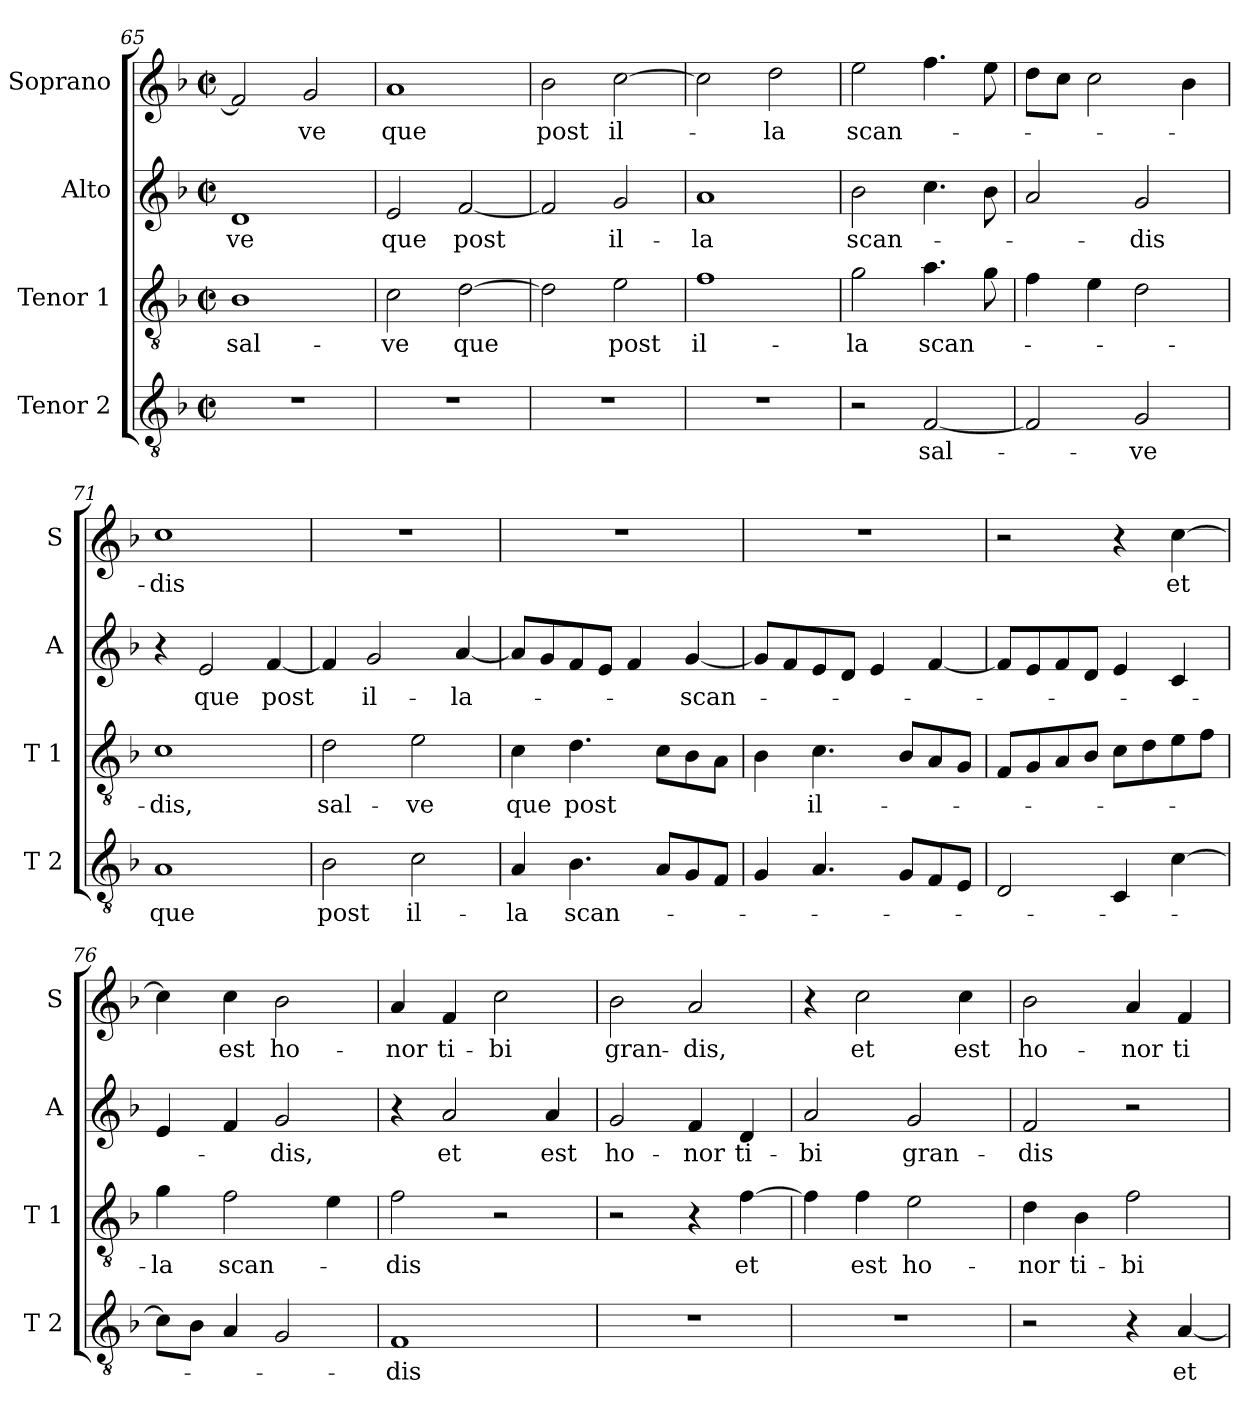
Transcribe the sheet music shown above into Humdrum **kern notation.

**kern	**text	**kern	**text	**kern	**text	**kern	**text
*part4	*part4	*part3	*part3	*part2	*part2	*part1	*part1
*staff4	*staff4	*staff3	*staff3	*staff2	*staff2	*staff1	*staff1
*I"Tenor 2	*	*I"Tenor 1	*	*I"Alto	*	*I"Soprano	*
*I'T 2	*	*I'T 1	*	*I'A	*	*I'S	*
*clefGv2	*	*clefGv2	*	*clefG2	*	*clefG2	*
*k[b-]	*	*k[b-]	*	*k[b-]	*	*k[b-]	*
*M2/2	*	*M2/2	*	*M2/2	*	*M2/2	*
*met(c|)	*	*met(c|)	*	*met(c|)	*	*met(c|)	*
=65	=65	=65	=65	=65	=65	=65	=65
!	!	!	!LO:LY:b	!	!LO:LY:b	!	!
1r	.	1B-	sal-	1d	-ve	2f/]	.
!	!	!	!	!	!	!	!LO:LY:b
.	.	.	.	.	.	2g/	-ve
=66	=66	=66	=66	=66	=66	=66	=66
!	!	!	!LO:LY:b	!	!LO:LY:b	!	!LO:LY:b
1r	.	2c\	-ve	2e/	que	1a	que
!	!	!	!LO:LY:b	!	!LO:LY:b	!	!
.	.	[2d\	que	[2f/	post	.	.
=67	=67	=67	=67	=67	=67	=67	=67
!	!	!	!	!	!	!	!LO:LY:b
1r	.	2d\]	.	2f/]	.	2b-\	post
!	!	!	!LO:LY:b	!	!LO:LY:b	!	!LO:LY:b
.	.	2e\	post	2g/	il-	[2cc\	il-
!!LO:PB:g=z
=68	=68	=68	=68	=68	=68	=68	=68
!	!	!	!LO:LY:b	!	!LO:LY:b	!	!
1r	.	1f	il-	1a	-la	2cc\]	.
!	!	!	!	!	!	!	!LO:LY:b
.	.	.	.	.	.	2dd\	-la
=69	=69	=69	=69	=69	=69	=69	=69
!	!	!	!LO:LY:b	!	!LO:LY:b	!	!LO:LY:b
2r	.	2g\	-la	2b-\	scan-	2ee\	scan-
!	!LO:LY:b	!	!LO:LY:b	!	!	!	!
[2F/	sal-	4.a\	scan-	4.cc\	.	4.ff\	.
.	.	8g\	.	8b-\	.	8ee\	.
=70	=70	=70	=70	=70	=70	=70	=70
2F/]	.	4f\	.	2a/	.	8ddL	.
.	.	.	.	.	.	8ccJ	.
.	.	4e\	.	.	.	2cc\	.
!	!LO:LY:b	!	!	!	!LO:LY:b	!	!
2G/	-ve	2d\	.	2g/	-dis	.	.
.	.	.	.	.	.	4b-\	.
=71	=71	=71	=71	=71	=71	=71	=71
!	!LO:LY:b	!	!LO:LY:b	!	!	!	!LO:LY:b
1A	que	1c	-dis,	4r	.	1cc	-dis
!	!	!	!	!	!LO:LY:b	!	!
.	.	.	.	2e/	que	.	.
!	!	!	!	!	!LO:LY:b	!	!
.	.	.	.	[4f/	post	.	.
=72	=72	=72	=72	=72	=72	=72	=72
!	!LO:LY:b	!	!LO:LY:b	!	!	!	!
2B-\	post	2d\	sal-	4f/]	.	1r	.
!	!	!	!	!	!LO:LY:b	!	!
.	.	.	.	2g/	il-	.	.
!	!LO:LY:b	!	!LO:LY:b	!	!	!	!
2c\	il-	2e\	-ve	.	.	.	.
!	!	!	!	!	!LO:LY:b	!	!
.	.	.	.	[4a/	-la-	.	.
=73	=73	=73	=73	=73	=73	=73	=73
!	!LO:LY:b	!	!LO:LY:b	!	!	!	!
4A/	-la	4c\	que	8aL]	.	1r	.
.	.	.	.	8g	.	.	.
!	!LO:LY:b	!	!LO:LY:b	!	!	!	!
4.B-\	scan-	4.d\	post	8f	.	.	.
.	.	.	.	8eJ	.	.	.
.	.	.	.	4f/	.	.	.
8AL	.	8cL	.	.	.	.	.
!	!	!	!	!	!LO:LY:b	!	!
8G	.	8B-	.	[4g/	-scan-	.	.
8FJ	.	8AJ	.	.	.	.	.
!!LO:LB:g=z
=74	=74	=74	=74	=74	=74	=74	=74
4G/	.	4B-\	.	8gL]	.	1r	.
.	.	.	.	8f	.	.	.
!	!	!	!LO:LY:b	!	!	!	!
4.A/	.	4.c\	il-	8e	.	.	.
.	.	.	.	8dJ	.	.	.
.	.	.	.	4e/	.	.	.
8GL	.	8B-L	.	.	.	.	.
8F	.	8A	.	[4f/	.	.	.
8EJ	.	8GJ	.	.	.	.	.
=75	=75	=75	=75	=75	=75	=75	=75
2D/	.	8FL	.	8fL]	.	2r	.
.	.	8G	.	8e	.	.	.
.	.	8A	.	8f	.	.	.
.	.	8B-J	.	8dJ	.	.	.
4C/	.	8cL	.	4e/	.	4r	.
.	.	8d	.	.	.	.	.
!	!	!	!	!	!	!	!LO:LY:b
[4c\	.	8e	.	4c/	.	[4cc\	et
.	.	8fJ	.	.	.	.	.
=76	=76	=76	=76	=76	=76	=76	=76
!	!	!	!LO:LY:b	!	!	!	!
8cL]	.	4g\	-la	4e/	.	4cc\]	.
8B-J	.	.	.	.	.	.	.
!	!	!	!LO:LY:b	!	!	!	!LO:LY:b
4A/	.	2f\	scan-	4f/	.	4cc\	est
!	!	!	!	!	!LO:LY:b	!	!LO:LY:b
2G/	.	.	.	2g/	-dis,	2b-\	ho-
.	.	4e\	.	.	.	.	.
=77	=77	=77	=77	=77	=77	=77	=77
!	!LO:LY:b	!	!LO:LY:b	!	!	!	!LO:LY:b
1F	-dis	2f\	-dis	4r	.	4a/	-nor
!	!	!	!	!	!LO:LY:b	!	!LO:LY:b
.	.	.	.	2a/	et	4f/	ti-
!	!	!	!	!	!	!	!LO:LY:b
.	.	2r	.	.	.	2cc\	-bi
!	!	!	!	!	!LO:LY:b	!	!
.	.	.	.	4a/	est	.	.
=78	=78	=78	=78	=78	=78	=78	=78
!	!	!	!	!	!LO:LY:b	!	!LO:LY:b
1r	.	2r	.	2g/	ho-	2b-\	gran-
!	!	!	!	!	!LO:LY:b	!	!LO:LY:b
.	.	4r	.	4f/	-nor	2a/	-dis,
!	!	!	!LO:LY:b	!	!LO:LY:b	!	!
.	.	[4f\	et	4d/	ti-	.	.
=79	=79	=79	=79	=79	=79	=79	=79
!	!	!	!	!	!LO:LY:b	!	!
1r	.	4f\]	.	2a/	-bi	4r	.
!	!	!	!LO:LY:b	!	!	!	!LO:LY:b
.	.	4f\	est	.	.	2cc\	et
!	!	!	!LO:LY:b	!	!LO:LY:b	!	!
.	.	2e\	ho-	2g/	gran-	.	.
!	!	!	!	!	!	!	!LO:LY:b
.	.	.	.	.	.	4cc\	est
!!LO:LB:g=z
=80	=80	=80	=80	=80	=80	=80	=80
!	!	!	!LO:LY:b	!	!LO:LY:b	!	!LO:LY:b
2r	.	4d\	-nor	2f/	-dis	2b-\	ho-
!	!	!	!LO:LY:b	!	!	!	!
.	.	4B-\	ti-	.	.	.	.
!	!	!	!LO:LY:b	!	!	!	!LO:LY:b
4r	.	2f\	-bi	2r	.	4a/	-nor
!	!LO:LY:b	!	!	!	!	!	!LO:LY:b
[4A/	et	.	.	.	.	4f/	ti-
=	=	=	=	=	=	=	=
*-	*-	*-	*-	*-	*-	*-	*-
